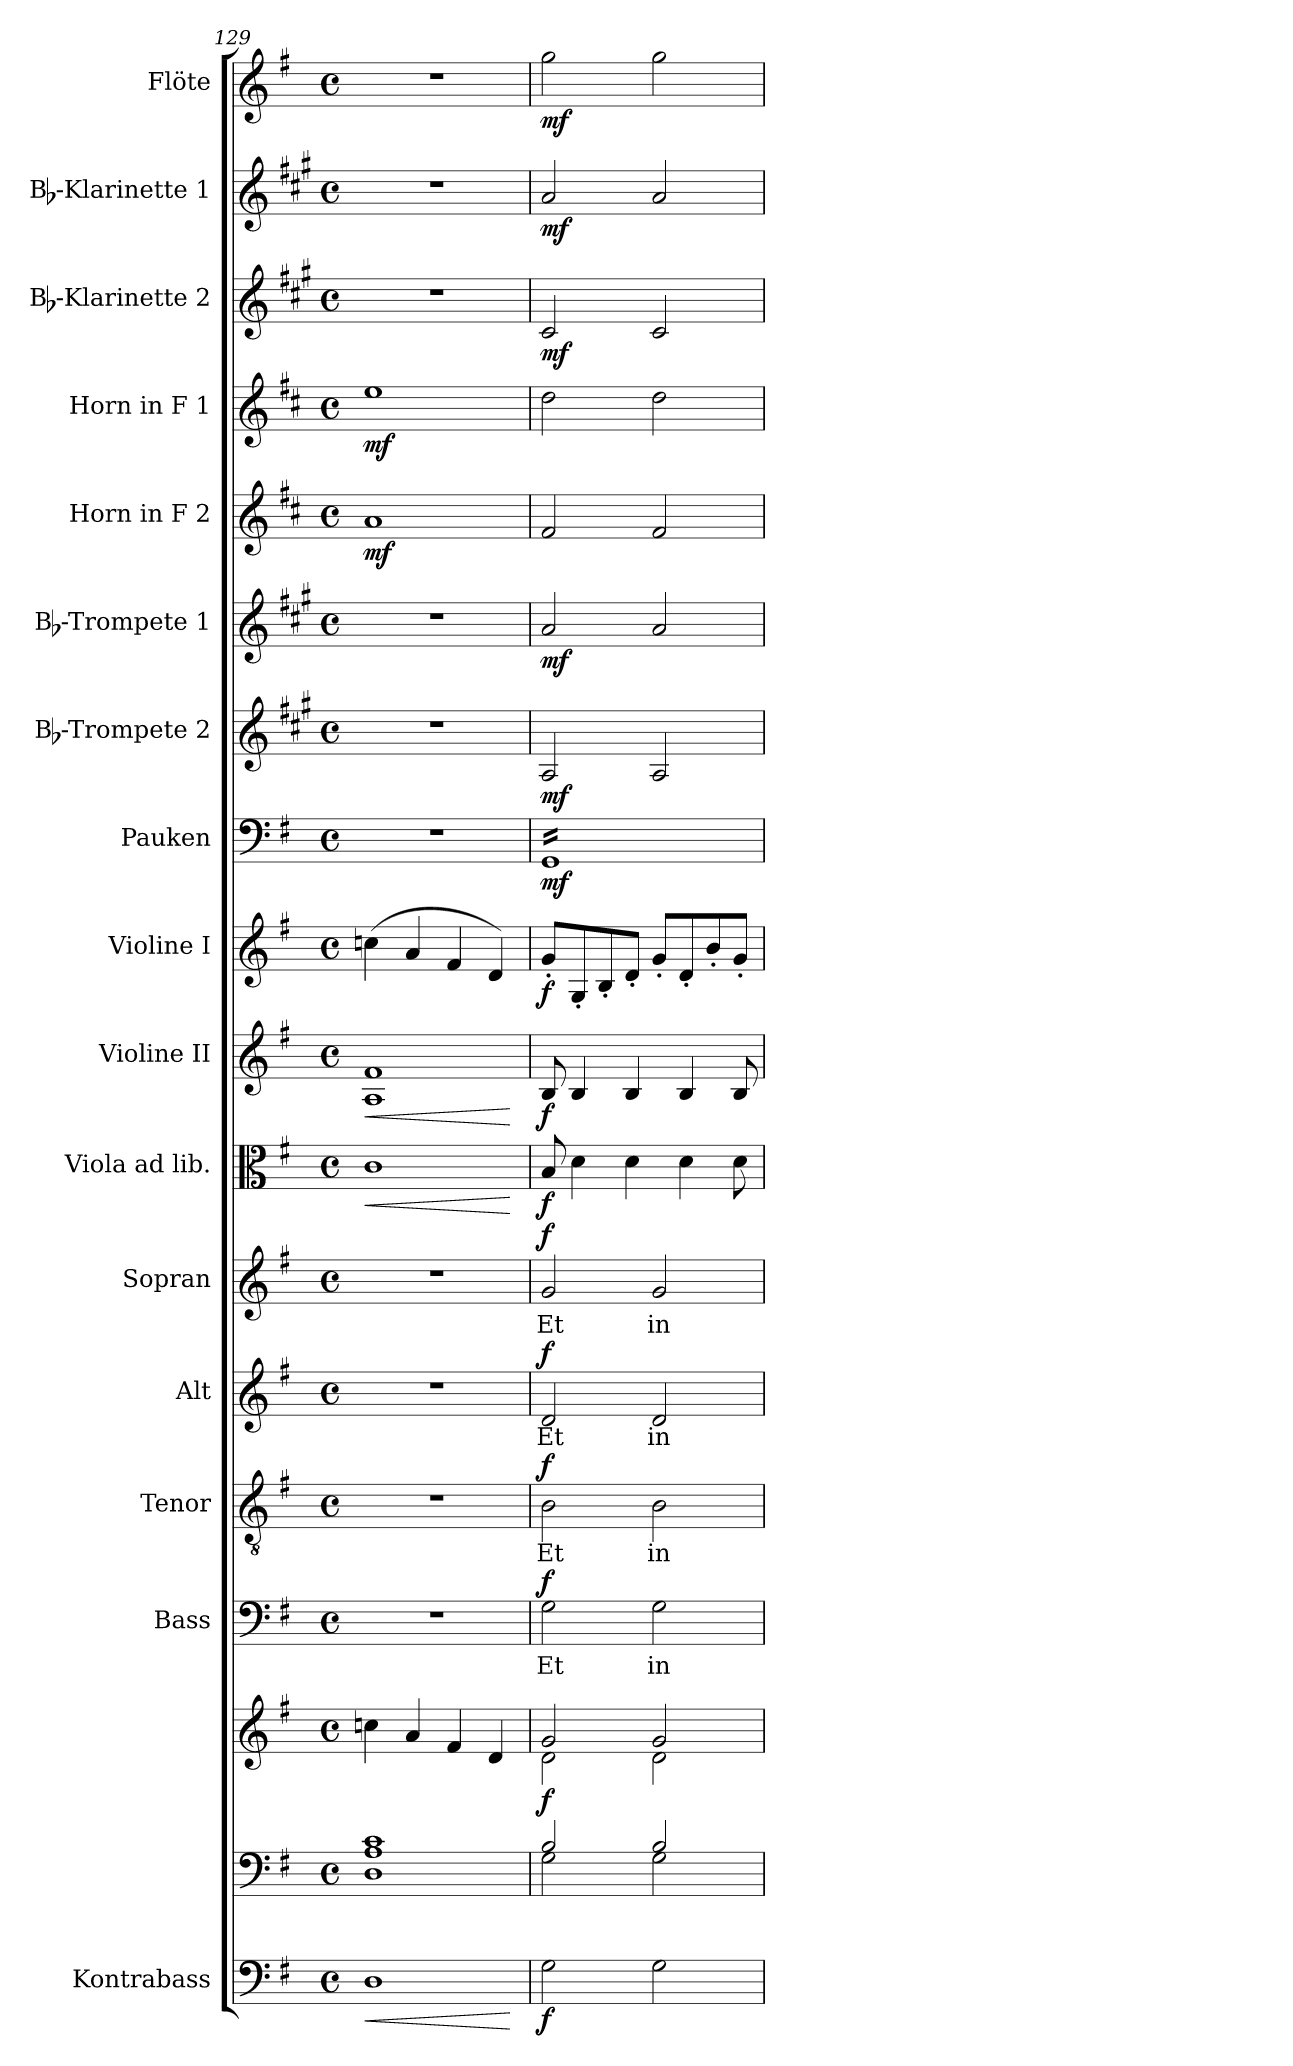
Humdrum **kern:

**kern	**dynam	**kern	**kern	**dynam	**kern	**text	**dynam	**kern	**text	**dynam	**kern	**text	**dynam	**kern	**text	**dynam	**kern	**dynam	**kern	**dynam	**kern	**dynam	**kern	**dynam	**kern	**dynam	**kern	**dynam	**kern	**dynam	**kern	**dynam	**kern	**dynam	**kern	**dynam	**kern	**dynam
*part17	*part17	*part16	*part16	*part16	*part15	*part15	*part15	*part14	*part14	*part14	*part13	*part13	*part13	*part12	*part12	*part12	*part11	*part11	*part10	*part10	*part9	*part9	*part8	*part8	*part7	*part7	*part6	*part6	*part5	*part5	*part4	*part4	*part3	*part3	*part2	*part2	*part1	*part1
*staff18	*staff18	*staff17	*staff16	*staff16/17	*staff15	*staff15	*staff15	*staff14	*staff14	*staff14	*staff13	*staff13	*staff13	*staff12	*staff12	*staff12	*staff11	*staff11	*staff10	*staff10	*staff9	*staff9	*staff8	*staff8	*staff7	*staff7	*staff6	*staff6	*staff5	*staff5	*staff4	*staff4	*staff3	*staff3	*staff2	*staff2	*staff1	*staff1
*I"Kontrabass	*	*	*	*	*I"Bass	*	*	*I"Tenor	*	*	*I"Alt	*	*	*I"Sopran	*	*	*I"Viola ad lib.	*	*I"Violine II	*	*I"Violine I	*	*I"Pauken	*	*I"Bb-Trompete 2	*	*I"Bb-Trompete 1	*	*I"Horn in F 2	*	*I"Horn in F 1	*	*I"Bb-Klarinette 2	*	*I"Bb-Klarinette 1	*	*I"Flöte	*
*I'Kb.	*	*	*	*	*I'B.	*	*	*I'T.	*	*	*I'A.	*	*	*I'S.	*	*	*I'Vla.	*	*I'Vl. II	*	*I'Vl. I	*	*I'Pk.	*	*I'Bb Trp. 2	*	*I'Bb Trp. 1	*	*	*	*	*	*I'Bb Kl. 2	*	*I'Bb Kl. 1	*	*I'Fl.	*
*clefF4	*	*clefF4	*clefG2	*	*clefF4	*	*	*clefGv2	*	*	*clefG2	*	*	*clefG2	*	*	*clefC3	*	*clefG2	*	*clefG2	*	*clefF4	*	*clefG2	*	*clefG2	*	*clefG2	*	*clefG2	*	*clefG2	*	*clefG2	*	*clefG2	*
*ITrd7c12	*	*	*	*	*	*	*	*	*	*	*	*	*	*	*	*	*	*	*	*	*	*	*	*	*ITrd1c2	*	*ITrd1c2	*	*ITrd4c7	*	*ITrd4c7	*	*ITrd1c2	*	*ITrd1c2	*	*	*
*k[f#]	*	*k[f#]	*k[f#]	*	*k[f#]	*	*	*k[f#]	*	*	*k[f#]	*	*	*k[f#]	*	*	*k[f#]	*	*k[f#]	*	*k[f#]	*	*k[f#]	*	*k[f#]	*	*k[f#]	*	*k[f#]	*	*k[f#]	*	*k[f#]	*	*k[f#]	*	*k[f#]	*
*G:	*	*G:	*G:	*	*G:	*	*	*G:	*	*	*G:	*	*	*G:	*	*	*G:	*	*G:	*	*G:	*	*G:	*	*G:	*	*G:	*	*G:	*	*G:	*	*G:	*	*G:	*	*G:	*
*M4/4	*	*M4/4	*M4/4	*	*M4/4	*	*	*M4/4	*	*	*M4/4	*	*	*M4/4	*	*	*M4/4	*	*M4/4	*	*M4/4	*	*M4/4	*	*M4/4	*	*M4/4	*	*M4/4	*	*M4/4	*	*M4/4	*	*M4/4	*	*M4/4	*
*met(c)	*	*met(c)	*met(c)	*	*met(c)	*	*	*met(c)	*	*	*met(c)	*	*	*met(c)	*	*	*met(c)	*	*met(c)	*	*met(c)	*	*met(c)	*	*met(c)	*	*met(c)	*	*met(c)	*	*met(c)	*	*met(c)	*	*met(c)	*	*met(c)	*
=129	=129	=129	=129	=129	=129	=129	=129	=129	=129	=129	=129	=129	=129	=129	=129	=129	=129	=129	=129	=129	=129	=129	=129	=129	=129	=129	=129	=129	=129	=129	=129	=129	=129	=129	=129	=129	=129	=129
!	!LO:HP:b	!	!	!	!	!	!	!	!	!	!	!	!	!	!	!	!	!LO:HP:b	!	!LO:HP:b	!	!	!	!	!	!	!	!	!	!LO:DY:b	!	!LO:DY:b	!	!	!	!	!	!
1DD	<	1D 1A 1c	4ccn\	.	1r	.	.	1r	.	.	1r	.	.	1r	.	.	1c	<	1A 1f#	<	(>4ccn\	.	1r	.	1r	.	1r	.	1d	mf	1a	mf	1r	.	1r	.	1r	.
.	.	.	4a/	.	.	.	.	.	.	.	.	.	.	.	.	.	.	.	.	.	4a/	.	.	.	.	.	.	.	.	.	.	.	.	.	.	.	.	.
.	.	.	4f#/	.	.	.	.	.	.	.	.	.	.	.	.	.	.	.	.	.	4f#/	.	.	.	.	.	.	.	.	.	.	.	.	.	.	.	.	.
.	.	.	4d/	.	.	.	.	.	.	.	.	.	.	.	.	.	.	.	.	.	4d/)	.	.	.	.	.	.	.	.	.	.	.	.	.	.	.	.	.
.	[	.	.	.	.	.	.	.	.	.	.	.	.	.	.	.	.	[	.	[	.	.	.	.	.	.	.	.	.	.	.	.	.	.	.	.	.	.
=130	=130	=130	=130	=130	=130	=130	=130	=130	=130	=130	=130	=130	=130	=130	=130	=130	=130	=130	=130	=130	=130	=130	=130	=130	=130	=130	=130	=130	=130	=130	=130	=130	=130	=130	=130	=130	=130	=130
*	*	*^	*^	*	*	*	*	*	*	*	*	*	*	*	*	*	*	*	*	*	*	*	*	*	*	*	*	*	*	*	*	*	*	*	*	*	*	*
!	!LO:DY:b	!	!	!	!	!LO:DY:b	!	!LO:LY:b	!LO:DY:a	!	!LO:LY:b	!LO:DY:a	!	!LO:LY:b	!LO:DY:a	!	!LO:LY:b	!LO:DY:a	!	!LO:DY:b	!	!LO:DY:b	!	!LO:DY:b	!	!LO:DY:b	!	!LO:DY:b	!	!LO:DY:b	!	!	!	!	!	!LO:DY:b	!	!LO:DY:b	!	!LO:DY:b
*	*	*	*	*	*	*	*	*	*	*	*	*	*	*	*	*	*	*	*	*	*	*	*	*	*tremolo	*	*	*	*	*	*	*	*	*	*	*	*	*	*	*
2GG\	f	2B/	2G\	2g/	2d\	f	2G\	Et	f	2B\	Et	f	2d/	Et	f	2g/	Et	f	8B/	f	8B/	f	8g'</L	f	16GGLL	mf	2G/	mf	2g/	mf	2B/	.	2g\	.	2B/	mf	2g/	mf	2gg\	mf
.	.	.	.	.	.	.	.	.	.	.	.	.	.	.	.	.	.	.	.	.	.	.	.	.	16GG	.	.	.	.	.	.	.	.	.	.	.	.	.	.	.
.	.	.	.	.	.	.	.	.	.	.	.	.	.	.	.	.	.	.	4d\	.	4B/	.	8G'</	.	16GG	.	.	.	.	.	.	.	.	.	.	.	.	.	.	.
.	.	.	.	.	.	.	.	.	.	.	.	.	.	.	.	.	.	.	.	.	.	.	.	.	16GG	.	.	.	.	.	.	.	.	.	.	.	.	.	.	.
.	.	.	.	.	.	.	.	.	.	.	.	.	.	.	.	.	.	.	.	.	.	.	8B'</	.	16GG	.	.	.	.	.	.	.	.	.	.	.	.	.	.	.
.	.	.	.	.	.	.	.	.	.	.	.	.	.	.	.	.	.	.	.	.	.	.	.	.	16GG	.	.	.	.	.	.	.	.	.	.	.	.	.	.	.
.	.	.	.	.	.	.	.	.	.	.	.	.	.	.	.	.	.	.	4d\	.	4B/	.	8d'</J	.	16GG	.	.	.	.	.	.	.	.	.	.	.	.	.	.	.
.	.	.	.	.	.	.	.	.	.	.	.	.	.	.	.	.	.	.	.	.	.	.	.	.	16GG	.	.	.	.	.	.	.	.	.	.	.	.	.	.	.
!	!	!	!	!	!	!	!	!LO:LY:b	!	!	!LO:LY:b	!	!	!LO:LY:b	!	!	!LO:LY:b	!	!	!	!	!	!	!	!	!	!	!	!	!	!	!	!	!	!	!	!	!	!	!
2GG\	.	2B/	2G\	2g/	2d\	.	2G\	in	.	2B\	in	.	2d/	in	.	2g/	in	.	.	.	.	.	8g'</L	.	16GG	.	2G/	.	2g/	.	2B/	.	2g\	.	2B/	.	2g/	.	2gg\	.
.	.	.	.	.	.	.	.	.	.	.	.	.	.	.	.	.	.	.	.	.	.	.	.	.	16GG	.	.	.	.	.	.	.	.	.	.	.	.	.	.	.
.	.	.	.	.	.	.	.	.	.	.	.	.	.	.	.	.	.	.	4d\	.	4B/	.	8d'</	.	16GG	.	.	.	.	.	.	.	.	.	.	.	.	.	.	.
.	.	.	.	.	.	.	.	.	.	.	.	.	.	.	.	.	.	.	.	.	.	.	.	.	16GG	.	.	.	.	.	.	.	.	.	.	.	.	.	.	.
.	.	.	.	.	.	.	.	.	.	.	.	.	.	.	.	.	.	.	.	.	.	.	8b'</	.	16GG	.	.	.	.	.	.	.	.	.	.	.	.	.	.	.
.	.	.	.	.	.	.	.	.	.	.	.	.	.	.	.	.	.	.	.	.	.	.	.	.	16GG	.	.	.	.	.	.	.	.	.	.	.	.	.	.	.
.	.	.	.	.	.	.	.	.	.	.	.	.	.	.	.	.	.	.	8d\	.	8B/	.	8g'</J	.	16GG	.	.	.	.	.	.	.	.	.	.	.	.	.	.	.
.	.	.	.	.	.	.	.	.	.	.	.	.	.	.	.	.	.	.	.	.	.	.	.	.	16GGJJ	.	.	.	.	.	.	.	.	.	.	.	.	.	.	.
*	*	*	*	*	*	*	*	*	*	*	*	*	*	*	*	*	*	*	*	*	*	*	*	*	*Xtremolo	*	*	*	*	*	*	*	*	*	*	*	*	*	*	*
*	*	*v	*v	*	*	*	*	*	*	*	*	*	*	*	*	*	*	*	*	*	*	*	*	*	*	*	*	*	*	*	*	*	*	*	*	*	*	*	*	*
*	*	*	*v	*v	*	*	*	*	*	*	*	*	*	*	*	*	*	*	*	*	*	*	*	*	*	*	*	*	*	*	*	*	*	*	*	*	*	*	*
=	=	=	=	=	=	=	=	=	=	=	=	=	=	=	=	=	=	=	=	=	=	=	=	=	=	=	=	=	=	=	=	=	=	=	=	=	=	=
*-	*-	*-	*-	*-	*-	*-	*-	*-	*-	*-	*-	*-	*-	*-	*-	*-	*-	*-	*-	*-	*-	*-	*-	*-	*-	*-	*-	*-	*-	*-	*-	*-	*-	*-	*-	*-	*-	*-
